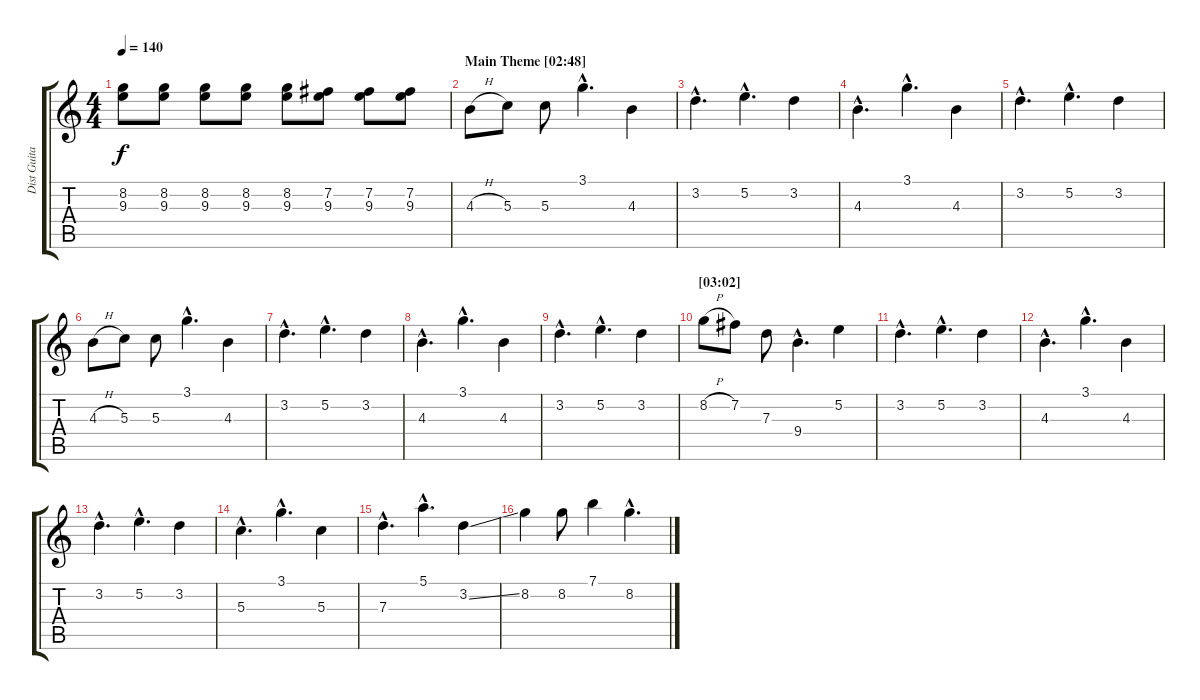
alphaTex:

\track ("Dist Guitar (Left)" "Dist Guita") {instrument distortionguitar}
\staff {score tabs}
\tuning (E4 B3 G3 D3 A2 E2) {hide}
\ts (4 4)
\tempo 140
\clef g2
\ks c
(8.2 9.3).8{dy f} (8.2 9.3).8 (8.2 9.3).8 (8.2 9.3).8 (8.2 9.3).8 (7.2 9.3).8 (7.2 9.3).8 (7.2 9.3).8 |
\section ("" "Main Theme [02:48]")
4.3{h}.8 5.3.8 5.3.8 3.1{hac}.4{d} 4.3.4 |
3.2{hac}.4{d} 5.2{hac}.4{d} 3.2.4 |
4.3{hac}.4{d} 3.1{hac}.4{d} 4.3.4 |
3.2{hac}.4{d} 5.2{hac}.4{d} 3.2.4 |
4.3{h}.8 5.3.8 5.3.8 3.1{hac}.4{d} 4.3.4 |
3.2{hac}.4{d} 5.2{hac}.4{d} 3.2.4 |
4.3{hac}.4{d} 3.1{hac}.4{d} 4.3.4 |
3.2{hac}.4{d} 5.2{hac}.4{d} 3.2.4 |
\section ("" "[03:02]")
8.2{h}.8 7.2.8 7.3.8 9.4{hac}.4{d} 5.2.4 |
3.2{hac}.4{d} 5.2{hac}.4{d} 3.2.4 |
4.3{hac}.4{d} 3.1{hac}.4{d} 4.3.4 |
3.2{hac}.4{d} 5.2{hac}.4{d} 3.2.4 |
5.3{hac}.4{d} 3.1{hac}.4{d} 5.3.4 |
\section ("" "")
7.3{hac}.4{d} 5.1{hac}.4{d} 3.2{ss}.4 |
8.2.4 8.2.8 7.1.4 8.2{hac}.4{d}
